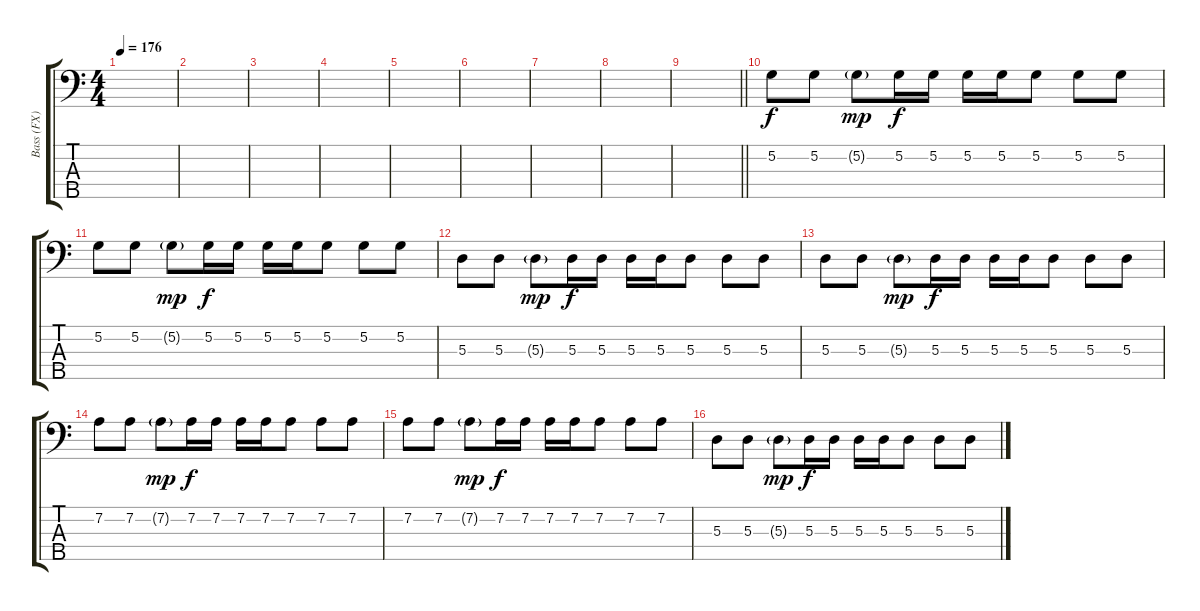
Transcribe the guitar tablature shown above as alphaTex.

\track ("Bass (FX)" "Bass (FX)") {instrument distortionguitar}
\staff {score tabs}
\tuning (G2 D2 A1 E1 B0) {hide}
\ts (4 4)
\tempo 176
\clef f4
\ks c
|
|
|
|
|
|
|
|
\barLineRight lightlight
|
5.2.8 5.2.8 5.2{g}.8{dy mp} 5.2.16{dy f} 5.2.16 5.2.16 5.2.16 5.2.8 5.2.8 5.2.8 |
5.2.8 5.2.8 5.2{g}.8{dy mp} 5.2.16{dy f} 5.2.16 5.2.16 5.2.16 5.2.8 5.2.8 5.2.8 |
5.3.8 5.3.8 5.3{g}.8{dy mp} 5.3.16{dy f} 5.3.16 5.3.16 5.3.16 5.3.8 5.3.8 5.3.8 |
5.3.8 5.3.8 5.3{g}.8{dy mp} 5.3.16{dy f} 5.3.16 5.3.16 5.3.16 5.3.8 5.3.8 5.3.8 |
7.2.8 7.2.8 7.2{g}.8{dy mp} 7.2.16{dy f} 7.2.16 7.2.16 7.2.16 7.2.8 7.2.8 7.2.8 |
7.2.8 7.2.8 7.2{g}.8{dy mp} 7.2.16{dy f} 7.2.16 7.2.16 7.2.16 7.2.8 7.2.8 7.2.8 |
5.3.8 5.3.8 5.3{g}.8{dy mp} 5.3.16{dy f} 5.3.16 5.3.16 5.3.16 5.3.8 5.3.8 5.3.8
